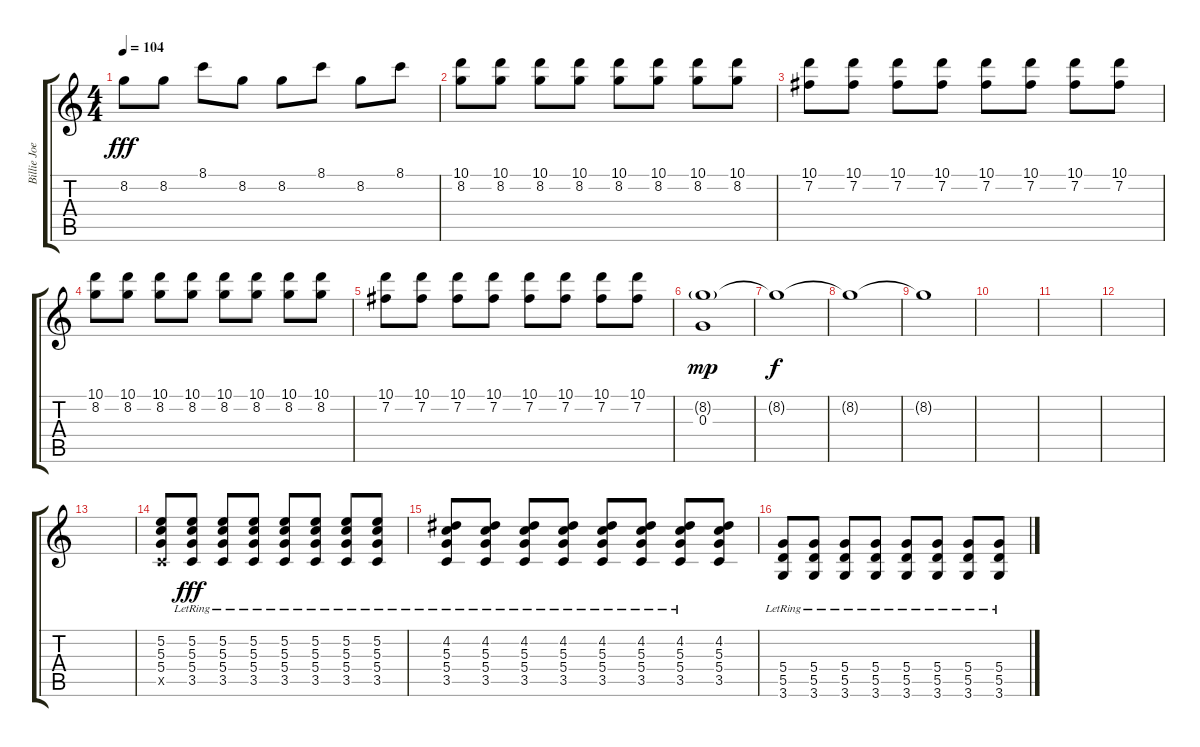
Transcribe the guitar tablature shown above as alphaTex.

\track ("Billie Joe Armstrong" "Billie Joe") {instrument acousticguitarsteel}
\staff {score tabs}
\tuning (E4 B3 G3 D3 A2 E2) {hide}
\ts (4 4)
\tempo 104
\clef g2
\ks c
8.2.8{dy fff volume 16 balance 8 instrument distortionguitar} 8.2.8 8.1.8 8.2.8 8.2.8 8.1.8 8.2.8 8.1.8 |
(10.1 8.2).8{volume 16 balance 8 instrument distortionguitar} (10.1 8.2).8 (10.1 8.2).8 (10.1 8.2).8 (10.1 8.2).8 (10.1 8.2).8 (10.1 8.2).8 (10.1 8.2).8 |
(10.1 7.2).8{volume 16 balance 8 instrument distortionguitar} (10.1 7.2).8 (10.1 7.2).8 (10.1 7.2).8 (10.1 7.2).8 (10.1 7.2).8 (10.1 7.2).8 (10.1 7.2).8 |
(10.1 8.2).8{volume 16 balance 8 instrument distortionguitar} (10.1 8.2).8 (10.1 8.2).8 (10.1 8.2).8 (10.1 8.2).8 (10.1 8.2).8 (10.1 8.2).8 (10.1 8.2).8 |
(10.1 7.2).8{volume 16 balance 8 instrument distortionguitar} (10.1 7.2).8 (10.1 7.2).8 (10.1 7.2).8 (10.1 7.2).8 (10.1 7.2).8 (10.1 7.2).8 (10.1 7.2).8{volume 5} |
(8.2{g} 0.3).1{dy mp volume 0 balance 8 instrument distortionguitar} |
8.2{t}.1{dy f} |
8.2{t}.1 |
8.2{t}.1 |
|
|
|
|
(5.2 5.3 5.4 3.5{x}).8{volume 16 balance 0 instrument distortionguitar} (5.2{lr} 5.3{lr} 5.4{lr} 3.5{lr}).8{dy fff} (5.2{lr} 5.3{lr} 5.4{lr} 3.5{lr}).8 (5.2{lr} 5.3{lr} 5.4{lr} 3.5{lr}).8 (5.2{lr} 5.3{lr} 5.4{lr} 3.5{lr}).8 (5.2{lr} 5.3{lr} 5.4{lr} 3.5{lr}).8 (5.2{lr} 5.3{lr} 5.4{lr} 3.5{lr}).8 (5.2{lr} 5.3{lr} 5.4{lr} 3.5{lr}).8 |
(4.2{lr} 5.3{lr} 5.4{lr} 3.5{lr}).8 (4.2{lr} 5.3{lr} 5.4{lr} 3.5{lr}).8 (4.2{lr} 5.3{lr} 5.4{lr} 3.5{lr}).8 (4.2{lr} 5.3{lr} 5.4{lr} 3.5{lr}).8 (4.2{lr} 5.3{lr} 5.4{lr} 3.5{lr}).8 (4.2{lr} 5.3{lr} 5.4{lr} 3.5{lr}).8 (4.2{lr} 5.3{lr} 5.4{lr} 3.5{lr}).8 (4.2 5.3 5.4 3.5).8 |
(5.4{lr} 5.5{lr} 3.6{lr}).8 (5.4{lr} 5.5{lr} 3.6{lr}).8 (5.4{lr} 5.5{lr} 3.6{lr}).8 (5.4{lr} 5.5{lr} 3.6{lr}).8 (5.4{lr} 5.5{lr} 3.6{lr}).8 (5.4{lr} 5.5{lr} 3.6{lr}).8 (5.4{lr} 5.5{lr} 3.6{lr}).8 (5.4{lr} 5.5{lr} 3.6{lr}).8
